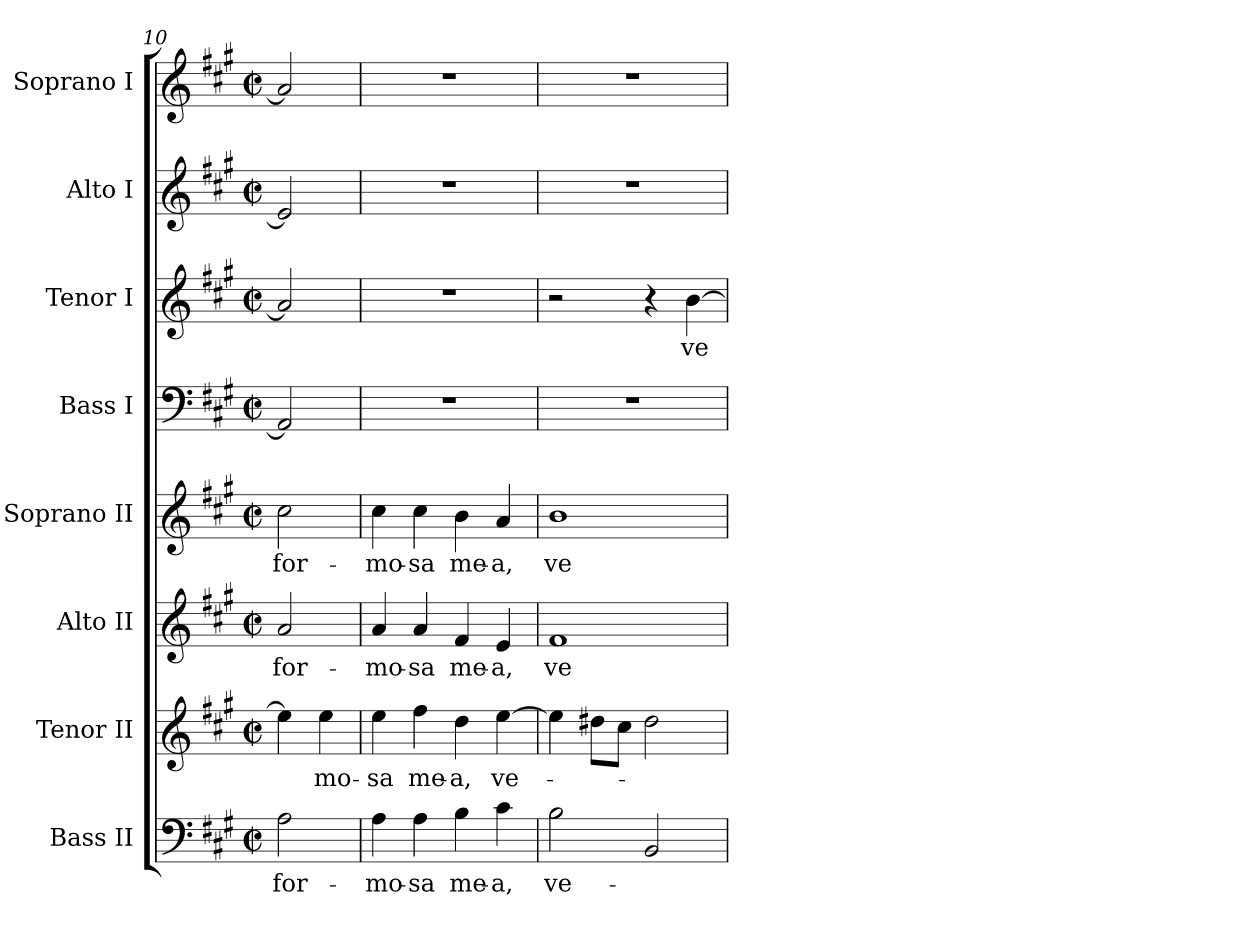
**kern	**text	**kern	**text	**kern	**text	**kern	**text	**kern	**kern	**text	**kern	**kern
*part8	*part8	*part7	*part7	*part6	*part6	*part5	*part5	*part4	*part3	*part3	*part2	*part1
*staff8	*staff8	*staff7	*staff7	*staff6	*staff6	*staff5	*staff5	*staff4	*staff3	*staff3	*staff2	*staff1
*I"Bass II	*	*I"Tenor II	*	*I"Alto II	*	*I"Soprano II	*	*I"Bass I	*I"Tenor I	*	*I"Alto I	*I"Soprano I
*I'B. II	*	*I'T. II	*	*I'A. II	*	*	*	*I'B. I	*I'T. I	*	*I'A. I	*
*clefF4	*	*clefG2	*	*clefG2	*	*clefG2	*	*clefF4	*clefG2	*	*clefG2	*clefG2
*	*	*ITrd7c12	*	*	*	*	*	*	*ITrd7c12	*	*	*
*k[f#c#g#]	*	*k[f#c#g#]	*	*k[f#c#g#]	*	*k[f#c#g#]	*	*k[f#c#g#]	*k[f#c#g#]	*	*k[f#c#g#]	*k[f#c#g#]
*A:	*	*A:	*	*A:	*	*A:	*	*A:	*A:	*	*A:	*A:
*M2/2	*	*M2/2	*	*M2/2	*	*M2/2	*	*M2/2	*M2/2	*	*M2/2	*M2/2
*met(c|)	*	*met(c|)	*	*met(c|)	*	*met(c|)	*	*met(c|)	*met(c|)	*	*met(c|)	*met(c|)
=10	=10	=10	=10	=10	=10	=10	=10	=10	=10	=10	=10	=10
!	!LO:LY:b:color=#000000	!	!	!	!	!	!	!	!	!	!	!
!	!	!	!	!	!LO:LY:b:color=#000000	!	!	!	!	!	!	!
!	!	!	!	!	!	!	!LO:LY:b:color=#000000	!	!	!	!	!
2Ai\	for-	4ei\]	.	2ai/	for-	2cc#i\	for-	2AAi/]	2Ai/]	.	2ei/]	2ai/]
!	!	!	!LO:LY:b:color=#000000	!	!	!	!	!	!	!	!	!
.	.	4ei\	-mo-	.	.	.	.	.	.	.	.	.
!!LO:PB:g=z
=11	=11	=11	=11	=11	=11	=11	=11	=11	=11	=11	=11	=11
!	!LO:LY:b:color=#000000	!	!	!	!	!	!	!	!	!	!	!
!	!	!	!LO:LY:b:color=#000000	!	!	!	!	!	!	!	!	!
!	!	!	!	!	!LO:LY:b:color=#000000	!	!	!	!	!	!	!
!	!	!	!	!	!	!	!LO:LY:b:color=#000000	!	!	!	!	!
4Ai\	-mo-	4ei\	-sa	4ai/	-mo-	4cc#i\	-mo-	1r	1r	.	1r	1r
!	!LO:LY:b:color=#000000	!	!	!	!	!	!	!	!	!	!	!
!	!	!	!LO:LY:b:color=#000000	!	!	!	!	!	!	!	!	!
!	!	!	!	!	!LO:LY:b:color=#000000	!	!	!	!	!	!	!
!	!	!	!	!	!	!	!LO:LY:b:color=#000000	!	!	!	!	!
4Ai\	-sa	4f#i\	me-	4ai/	-sa	4cc#i\	-sa	.	.	.	.	.
!	!LO:LY:b:color=#000000	!	!	!	!	!	!	!	!	!	!	!
!	!	!	!LO:LY:b:color=#000000	!	!	!	!	!	!	!	!	!
!	!	!	!	!	!LO:LY:b:color=#000000	!	!	!	!	!	!	!
!	!	!	!	!	!	!	!LO:LY:b:color=#000000	!	!	!	!	!
4Bi\	me-	4di\	-a,	4f#i/	me-	4bi\	me-	.	.	.	.	.
!	!LO:LY:b:color=#000000	!	!	!	!	!	!	!	!	!	!	!
!	!	!	!LO:LY:b:color=#000000	!	!	!	!	!	!	!	!	!
!	!	!	!	!	!LO:LY:b:color=#000000	!	!	!	!	!	!	!
!	!	!	!	!	!	!	!LO:LY:b:color=#000000	!	!	!	!	!
4c#i\	-a,	[>4ei\	ve-	4ei/	-a,	4ai/	-a,	.	.	.	.	.
=12	=12	=12	=12	=12	=12	=12	=12	=12	=12	=12	=12	=12
!	!LO:LY:b:color=#000000	!	!	!	!	!	!	!	!	!	!	!
!	!	!	!	!	!LO:LY:b:color=#000000	!	!	!	!	!	!	!
!	!	!	!	!	!	!	!LO:LY:b:color=#000000	!	!	!	!	!
2Bi\	ve-	4ei\]	.	1f#i	ve-	1bi	ve-	1r	2r	.	1r	1r
.	.	8d#Xi\L	.	.	.	.	.	.	.	.	.	.
.	.	8c#i\J	.	.	.	.	.	.	.	.	.	.
2BBi/	.	2d#i\	.	.	.	.	.	.	4r	.	.	.
!	!	!	!	!	!	!	!	!	!	!LO:LY:b:color=#000000	!	!
.	.	.	.	.	.	.	.	.	[>4Bi\	ve-	.	.
=	=	=	=	=	=	=	=	=	=	=	=	=
*-	*-	*-	*-	*-	*-	*-	*-	*-	*-	*-	*-	*-
